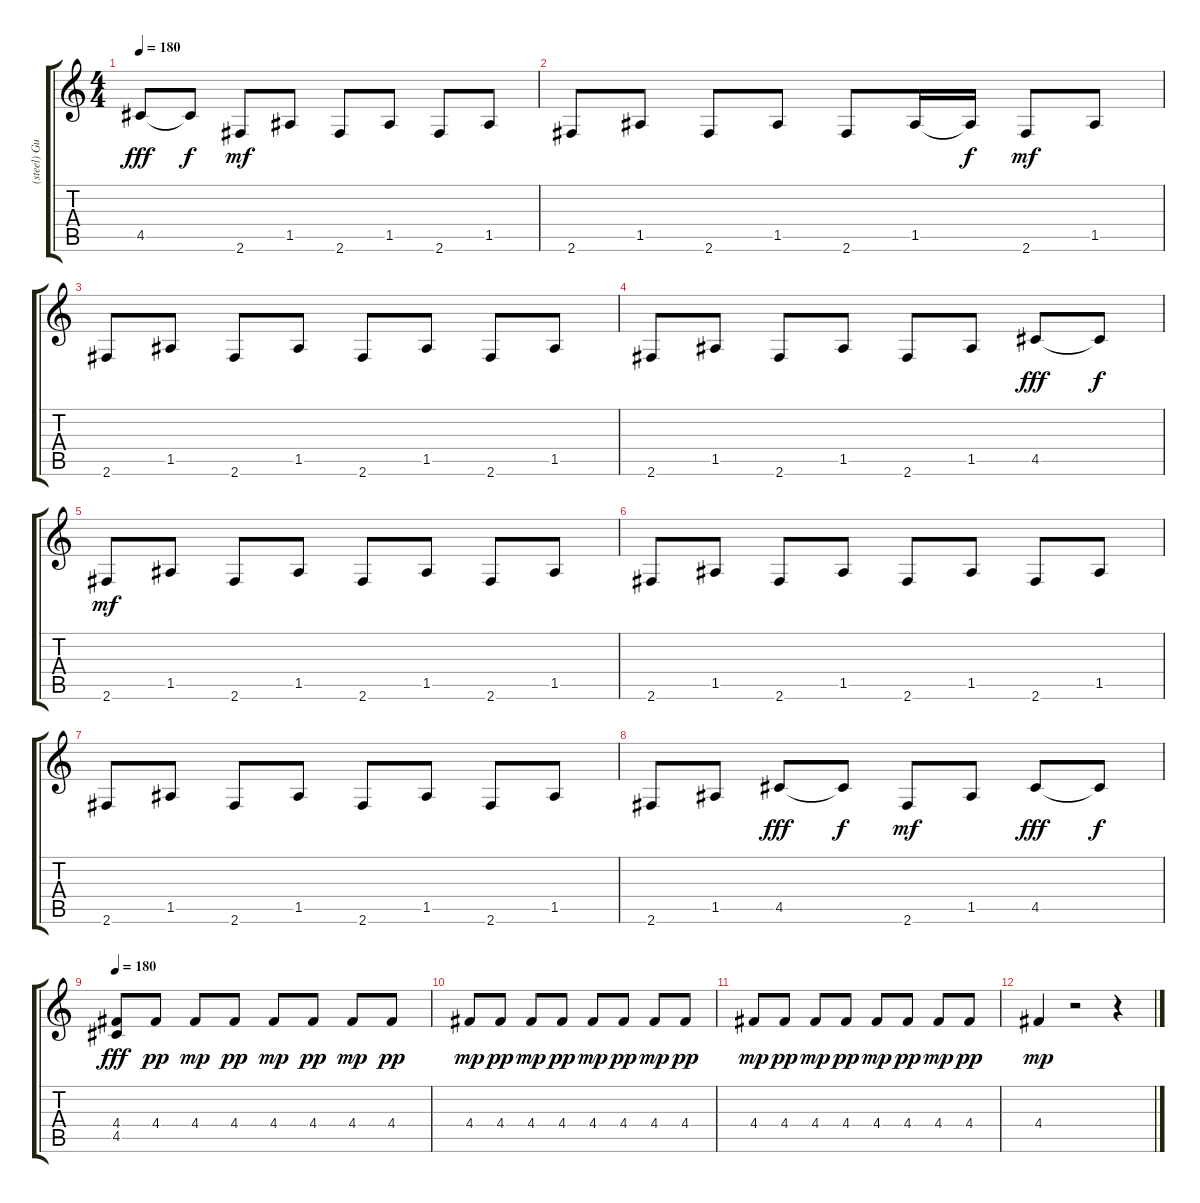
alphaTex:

\track ("(steel) Guitar" "(steel) Gu") {instrument acousticguitarsteel}
\staff {score tabs}
\tuning (E4 B3 G3 D3 A2 E2) {hide}
\ts (4 4)
\tempo 180
\clef g2
\ks c
4.5.8{dy fff} 4.5{t}.8{dy f} 2.6.8{dy mf} 1.5.8 2.6.8 1.5.8 2.6.8 1.5.8 |
2.6.8 1.5.8 2.6.8 1.5.8 2.6.8 1.5.16 1.5{t}.16{dy f} 2.6.8{dy mf} 1.5.8 |
2.6.8 1.5.8 2.6.8 1.5.8 2.6.8 1.5.8 2.6.8 1.5.8 |
2.6.8 1.5.8 2.6.8 1.5.8 2.6.8 1.5.8 4.5.8{dy fff} 4.5{t}.8{dy f} |
2.6.8{dy mf} 1.5.8 2.6.8 1.5.8 2.6.8 1.5.8 2.6.8 1.5.8 |
2.6.8 1.5.8 2.6.8 1.5.8 2.6.8 1.5.8 2.6.8 1.5.8 |
2.6.8 1.5.8 2.6.8 1.5.8 2.6.8 1.5.8 2.6.8 1.5.8 |
2.6.8 1.5.8 4.5.8{dy fff} 4.5{t}.8{dy f} 2.6.8{dy mf} 1.5.8 4.5.8{dy fff} 4.5{t}.8{dy f} |
\tempo 180
(4.4 4.5).8{dy fff} 4.4.8{dy pp} 4.4.8{dy mp} 4.4.8{dy pp} 4.4.8{dy mp} 4.4.8{dy pp} 4.4.8{dy mp} 4.4.8{dy pp} |
4.4.8{dy mp} 4.4.8{dy pp} 4.4.8{dy mp} 4.4.8{dy pp} 4.4.8{dy mp} 4.4.8{dy pp} 4.4.8{dy mp} 4.4.8{dy pp} |
4.4.8{dy mp} 4.4.8{dy pp} 4.4.8{dy mp} 4.4.8{dy pp} 4.4.8{dy mp} 4.4.8{dy pp} 4.4.8{dy mp} 4.4.8{dy pp} |
4.4.4{dy mp} r.2 r.4
